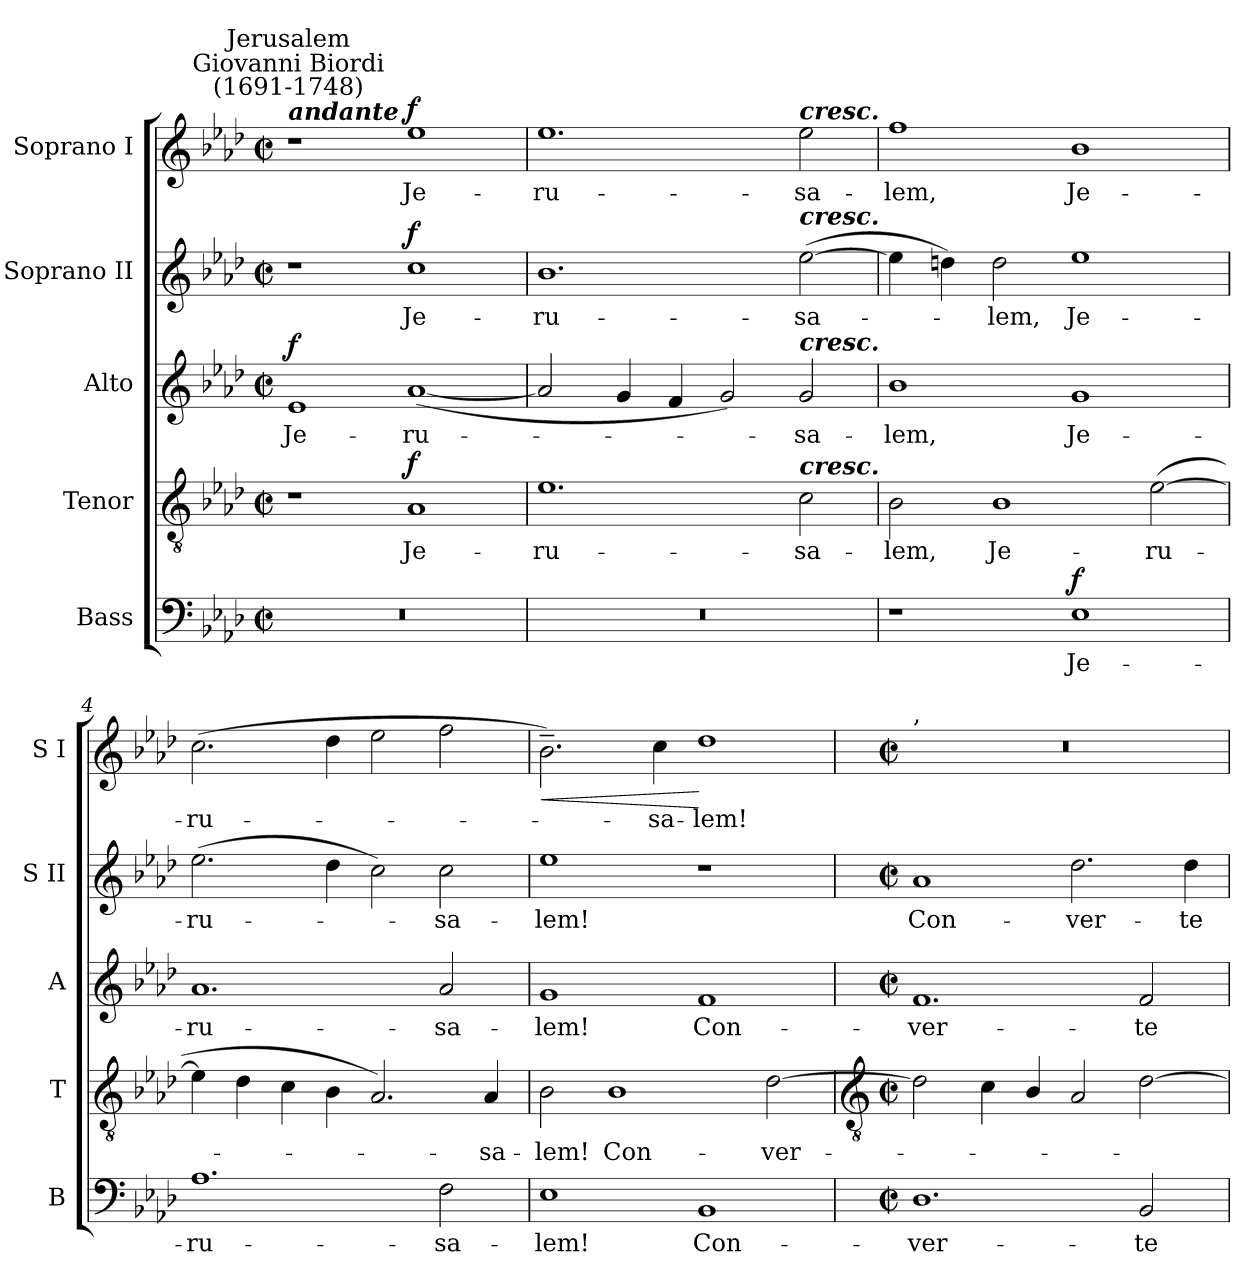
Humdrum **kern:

**kern	**text	**dynam	**kern	**text	**dynam	**kern	**text	**dynam	**kern	**text	**dynam	**kern	**text	**dynam
*part5	*part5	*part5	*part4	*part4	*part4	*part3	*part3	*part3	*part2	*part2	*part2	*part1	*part1	*part1
*staff5	*staff5	*staff5	*staff4	*staff4	*staff4	*staff3	*staff3	*staff3	*staff2	*staff2	*staff2	*staff1	*staff1	*staff1
*I"Bass	*	*	*I"Tenor	*	*	*I"Alto	*	*	*I"Soprano II	*	*	*I"Soprano I	*	*
*I'B	*	*	*I'T	*	*	*I'A	*	*	*I'S II	*	*	*I'S I	*	*
*clefF4	*	*	*clefGv2	*	*	*clefG2	*	*	*clefG2	*	*	*clefG2	*	*
*k[b-e-a-d-]	*	*	*k[b-e-a-d-]	*	*	*k[b-e-a-d-]	*	*	*k[b-e-a-d-]	*	*	*k[b-e-a-d-]	*	*
*A-:	*	*	*A-:	*	*	*A-:	*	*	*A-:	*	*	*A-:	*	*
*M4/2	*	*	*M4/2	*	*	*M4/2	*	*	*M4/2	*	*	*M4/2	*	*
*met(c|)	*	*	*met(c|)	*	*	*met(c|)	*	*	*met(c|)	*	*	*met(c|)	*	*
=1	=1	=1	=1	=1	=1	=1	=1	=1	=1	=1	=1	=1	=1	=1
!	!	!	!	!	!	!	!	!	!	!	!	!LO:TX:a:Bi:t=andante	!	!
!	!	!	!	!	!	!	!	!	!	!	!	!LO:TX:a:cj:t=Giovanni Biordi\n(1691-1748)	!	!
!	!	!	!	!	!	!	!	!	!	!	!	!LO:TX:a:cj:t=Jerusalem	!	!
!	!	!	!	!	!	!	!LO:LY:b	!LO:DY:b	!	!	!	!	!	!
0r	.	.	1r	.	.	1e-	Je-	f	1r	.	.	1r	.	.
!	!	!	!	!LO:LY:b	!LO:DY:b	!	!LO:LY:b	!	!	!LO:LY:b	!LO:DY:b	!	!LO:LY:b	!LO:DY:b
.	.	.	1A-	Je-	f	(<[1a-	-ru-	.	1cc	Je-	f	1ee-	Je-	f
=2	=2	=2	=2	=2	=2	=2	=2	=2	=2	=2	=2	=2	=2	=2
!	!	!	!	!LO:LY:b	!	!	!	!	!	!LO:LY:b	!	!	!LO:LY:b	!
0r	.	.	1.e-	-ru-	.	2a-]	.	.	1.b-	-ru-	.	1.ee-	-ru-	.
.	.	.	.	.	.	4g	.	.	.	.	.	.	.	.
.	.	.	.	.	.	4f	.	.	.	.	.	.	.	.
.	.	.	.	.	.	2g)	.	.	.	.	.	.	.	.
!	!	!	!	!	!	!	!	!	!	!	!	!LO:TX:a:Bi:t=cresc.	!	!
!	!	!	!	!	!	!	!	!	!LO:TX:a:Bi:t=cresc.	!	!	!	!	!
!	!	!	!	!	!	!LO:TX:a:Bi:t=cresc.	!	!	!	!	!	!	!	!
!	!	!	!LO:TX:a:Bi:t=cresc.	!	!	!	!	!	!	!	!	!	!	!
!	!	!	!	!LO:LY:b	!	!	!LO:LY:b	!	!	!LO:LY:b	!	!	!LO:LY:b	!
.	.	.	2c	-sa-	.	2g	sa-	.	(>[2ee-	-sa-	.	2ee-	-sa-	.
=3	=3	=3	=3	=3	=3	=3	=3	=3	=3	=3	=3	=3	=3	=3
!	!	!	!	!LO:LY:b	!	!	!LO:LY:b	!	!	!	!	!	!LO:LY:b	!
1r	.	.	2B-	-lem,	.	1b-	-lem,	.	4ee-]	.	.	1ff	-lem,	.
.	.	.	.	.	.	.	.	.	4ddn)	.	.	.	.	.
!	!	!	!	!LO:LY:b	!	!	!	!	!	!LO:LY:b	!	!	!	!
.	.	.	1B-	Je-	.	.	.	.	2dd	lem,	.	.	.	.
!	!LO:LY:b	!LO:DY:b	!	!	!	!	!LO:LY:b	!	!	!LO:LY:b	!	!	!LO:LY:b	!
1E-	Je-	f	.	.	.	1g	Je-	.	1ee-	Je-	.	1b-	Je-	.
!	!	!	!	!LO:LY:b	!	!	!	!	!	!	!	!	!	!
.	.	.	(>[2e-	-ru-	.	.	.	.	.	.	.	.	.	.
=4	=4	=4	=4	=4	=4	=4	=4	=4	=4	=4	=4	=4	=4	=4
!	!LO:LY:b	!	!	!	!	!	!LO:LY:b	!	!	!LO:LY:b	!	!	!LO:LY:b	!
1.A-	-ru-	.	4e-]	.	.	1.a-	-ru-	.	(>2.ee-	-ru-	.	(>2.cc	-ru-	.
.	.	.	4d-	.	.	.	.	.	.	.	.	.	.	.
.	.	.	4c	.	.	.	.	.	.	.	.	.	.	.
.	.	.	4B-	.	.	.	.	.	4dd-	.	.	4dd-	.	.
.	.	.	2.A-)	.	.	.	.	.	2cc)	.	.	2ee-	.	.
!	!LO:LY:b	!	!	!	!	!	!LO:LY:b	!	!	!LO:LY:b	!	!	!	!
2F	-sa-	.	.	.	.	2a-	-sa-	.	2cc	sa-	.	2ff	.	.
!	!	!	!	!LO:LY:b	!	!	!	!	!	!	!	!	!	!
.	.	.	4A-	sa-	.	.	.	.	.	.	.	.	.	.
=5	=5	=5	=5	=5	=5	=5	=5	=5	=5	=5	=5	=5	=5	=5
!	!LO:LY:b	!	!	!LO:LY:b	!	!	!LO:LY:b	!	!	!LO:LY:b	!	!	!	!LO:HP:b
1E-	-lem!	.	2B-	-lem!	.	1g	-lem!	.	1ee-	-lem!	.	2.b-~)	.	<
!	!	!	!	!LO:LY:b	!	!	!	!	!	!	!	!	!	!
.	.	.	1B-	Con-	.	.	.	.	.	.	.	.	.	.
!	!	!	!	!	!	!	!	!	!	!	!	!	!LO:LY:b	!
.	.	.	.	.	.	.	.	.	.	.	.	4cc	sa-	.
!	!LO:LY:b	!	!	!	!	!	!LO:LY:b	!	!	!	!	!	!LO:LY:b	!
1BB-	Con-	.	.	.	.	1f	Con-	.	1r	.	.	1dd-	-lem!	[
!	!	!	!	!LO:LY:b	!	!	!	!	!	!	!	!	!	!
.	.	.	[2d-	-ver-	.	.	.	.	.	.	.	.	.	.
!!LO:LB:g=z
=6	=6	=6	=6	=6	=6	=6	=6	=6	=6	=6	=6	=6	=6	=6
*	*	*	*clefGv2	*	*	*	*	*	*	*	*	*	*	*
*M4/2	*	*	*M4/2	*	*	*M4/2	*	*	*M4/2	*	*	*M4/2	*	*
*met(c|)	*	*	*met(c|)	*	*	*met(c|)	*	*	*met(c|)	*	*	*met(c|)	*	*
!	!	!	!	!	!	!	!	!	!	!	!	!LO:TX:a:t=,	!	!
!	!LO:LY:b	!	!	!	!	!	!LO:LY:b	!	!	!LO:LY:b	!	!	!	!
1.D-	-ver-	.	2d-]	.	.	1.f	-ver-	.	1a-	Con-	.	0r	.	.
.	.	.	4c	.	.	.	.	.	.	.	.	.	.	.
.	.	.	4B-/	.	.	.	.	.	.	.	.	.	.	.
!	!	!	!	!	!	!	!	!	!	!LO:LY:b	!	!	!	!
.	.	.	2A-	.	.	.	.	.	2.dd-	-ver-	.	.	.	.
!	!LO:LY:b	!	!	!	!	!	!LO:LY:b	!	!	!	!	!	!	!
2BB-	-te-	.	[2d-	.	.	2f	-te-	.	.	.	.	.	.	.
!	!	!	!	!	!	!	!	!	!	!LO:LY:b	!	!	!	!
.	.	.	.	.	.	.	.	.	4dd-	-te-	.	.	.	.
=	=	=	=	=	=	=	=	=	=	=	=	=	=	=
*-	*-	*-	*-	*-	*-	*-	*-	*-	*-	*-	*-	*-	*-	*-
